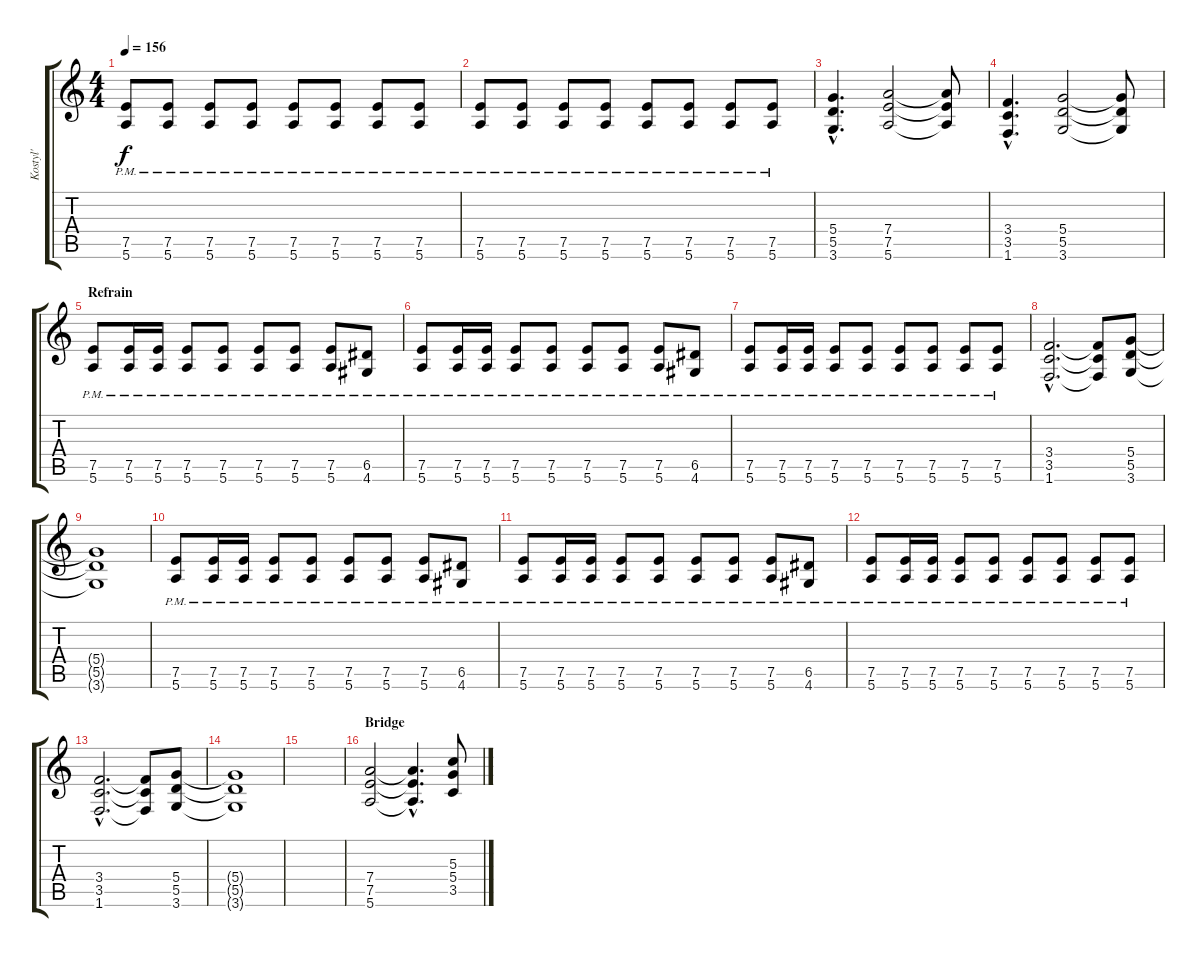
\track ("Kostyl'" "Kostyl'") {instrument distortionguitar}
\staff {score tabs}
\tuning (E4 B3 G3 D3 A2 E2) {hide}
\ts (4 4)
\tempo 156
\clef g2
\ks c
(7.5{pm} 5.6{pm}).8{dy f} (7.5{pm} 5.6{pm}).8 (7.5{pm} 5.6{pm}).8 (7.5{pm} 5.6{pm}).8 (7.5{pm} 5.6{pm}).8 (7.5{pm} 5.6{pm}).8 (7.5{pm} 5.6{pm}).8 (7.5{pm} 5.6{pm}).8 |
(7.5{pm} 5.6{pm}).8 (7.5{pm} 5.6{pm}).8 (7.5{pm} 5.6{pm}).8 (7.5{pm} 5.6{pm}).8 (7.5{pm} 5.6{pm}).8 (7.5{pm} 5.6{pm}).8 (7.5{pm} 5.6{pm}).8 (7.5{pm} 5.6{pm}).8 |
(5.4{hac} 5.5{hac} 3.6{hac}).4{d} (7.4 7.5 5.6).2 (7.4{t} 7.5{t} 5.6{t}).8 |
(3.4{hac} 3.5{hac} 1.6{hac}).4{d} (5.4 5.5 3.6).2 (5.4{t} 5.5{t} 3.6{t}).8 |
\section ("" "Refrain")
(7.5{pm} 5.6{pm}).8 (7.5{pm} 5.6{pm}).16 (7.5{pm} 5.6{pm}).16 (7.5{pm} 5.6{pm}).8 (7.5{pm} 5.6{pm}).8 (7.5{pm} 5.6{pm}).8 (7.5{pm} 5.6{pm}).8 (7.5{pm} 5.6{pm}).8 (6.5{pm} 4.6{pm}).8 |
(7.5{pm} 5.6{pm}).8 (7.5{pm} 5.6{pm}).16 (7.5{pm} 5.6{pm}).16 (7.5{pm} 5.6{pm}).8 (7.5{pm} 5.6{pm}).8 (7.5{pm} 5.6{pm}).8 (7.5{pm} 5.6{pm}).8 (7.5{pm} 5.6{pm}).8 (6.5{pm} 4.6{pm}).8 |
(7.5{pm} 5.6{pm}).8 (7.5{pm} 5.6{pm}).16 (7.5{pm} 5.6{pm}).16 (7.5{pm} 5.6{pm}).8 (7.5{pm} 5.6{pm}).8 (7.5{pm} 5.6{pm}).8 (7.5{pm} 5.6{pm}).8 (7.5{pm} 5.6{pm}).8 (7.5{pm} 5.6{pm}).8 |
(3.4{hac} 3.5{hac} 1.6{hac}).2{d} (3.4{t} 3.5{t} 1.6{t}).8 (5.4 5.5 3.6).8 |
(5.4{t} 5.5{t} 3.6{t}).1 |
(7.5{pm} 5.6{pm}).8 (7.5{pm} 5.6{pm}).16 (7.5{pm} 5.6{pm}).16 (7.5{pm} 5.6{pm}).8 (7.5{pm} 5.6{pm}).8 (7.5{pm} 5.6{pm}).8 (7.5{pm} 5.6{pm}).8 (7.5{pm} 5.6{pm}).8 (6.5{pm} 4.6{pm}).8 |
(7.5{pm} 5.6{pm}).8 (7.5{pm} 5.6{pm}).16 (7.5{pm} 5.6{pm}).16 (7.5{pm} 5.6{pm}).8 (7.5{pm} 5.6{pm}).8 (7.5{pm} 5.6{pm}).8 (7.5{pm} 5.6{pm}).8 (7.5{pm} 5.6{pm}).8 (6.5{pm} 4.6{pm}).8 |
(7.5{pm} 5.6{pm}).8 (7.5{pm} 5.6{pm}).16 (7.5{pm} 5.6{pm}).16 (7.5{pm} 5.6{pm}).8 (7.5{pm} 5.6{pm}).8 (7.5{pm} 5.6{pm}).8 (7.5{pm} 5.6{pm}).8 (7.5{pm} 5.6{pm}).8 (7.5{pm} 5.6{pm}).8 |
(3.4{hac} 3.5{hac} 1.6{hac}).2{d} (3.4{t} 3.5{t} 1.6{t}).8 (5.4 5.5 3.6).8 |
(5.4{t} 5.5{t} 3.6{t}).1 |
|
\section ("" "Bridge")
(7.4 7.5 5.6).2 (7.4{hac t} 7.5{hac t} 5.6{hac t}).4{d} (5.3 5.4 3.5).8
